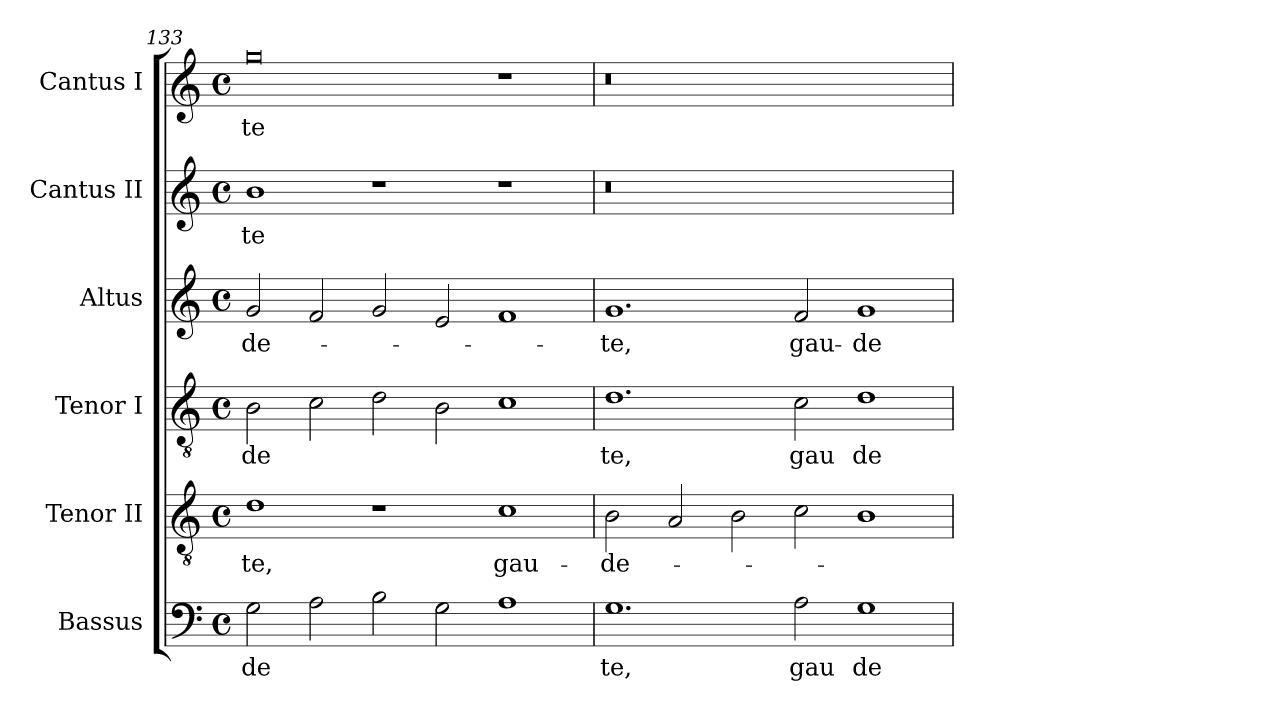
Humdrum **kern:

**kern	**text	**kern	**text	**kern	**text	**kern	**text	**kern	**text	**kern	**text
*part6	*part6	*part5	*part5	*part4	*part4	*part3	*part3	*part2	*part2	*part1	*part1
*staff6	*staff6	*staff5	*staff5	*staff4	*staff4	*staff3	*staff3	*staff2	*staff2	*staff1	*staff1
*I"Bassus	*	*I"Tenor II	*	*I"Tenor I	*	*I"Altus	*	*I"Cantus II	*	*I"Cantus I	*
*clefF4	*	*clefGv2	*	*clefGv2	*	*clefG2	*	*clefG2	*	*clefG2	*
*M4/4	*	*M4/4	*	*M4/4	*	*M4/4	*	*M4/4	*	*M4/4	*
*met(c)	*	*met(c)	*	*met(c)	*	*met(c)	*	*met(c)	*	*met(c)	*
=133	=133	=133	=133	=133	=133	=133	=133	=133	=133	=133	=133
!	!LO:LY:b:cj	!	!LO:LY:b:cj	!	!LO:LY:b:cj	!	!LO:LY:b:cj	!	!LO:LY:b:cj	!	!LO:LY:b:cj
2G\	de	1d	-te,	2B\	de	2g/	-de-	1b	te	0gg	te
2A\	.	.	.	2c\	.	2f/	.	.	.	.	.
2B\	.	1r	.	2d\	.	2g/	.	1r	.	.	.
2G\	.	.	.	2B\	.	2e/	.	.	.	.	.
!	!	!	!LO:LY:b:cj	!	!	!	!	!	!	!	!
1A	.	1c	gau-	1c	.	1f	.	1r	.	1r	.
=134	=134	=134	=134	=134	=134	=134	=134	=134	=134	=134	=134
!	!LO:LY:b:cj	!	!LO:LY:b:cj	!	!LO:LY:b:cj	!	!LO:LY:b:cj	!	!	!	!
1.G	te,	2B\	-de-	1.d	te,	1.g	-te,	0.r	.	0.r	.
.	.	2A/	.	.	.	.	.	.	.	.	.
.	.	2B\	.	.	.	.	.	.	.	.	.
!	!LO:LY:b:cj	!	!	!	!LO:LY:b:cj	!	!LO:LY:b:cj	!	!	!	!
2A\	gau	2c\	.	2c\	gau	2f/	gau-	.	.	.	.
!	!LO:LY:b:cj	!	!	!	!LO:LY:b:cj	!	!LO:LY:b:cj	!	!	!	!
1G	de	1B	.	1d	de	1g	-de-	.	.	.	.
=	=	=	=	=	=	=	=	=	=	=	=
*-	*-	*-	*-	*-	*-	*-	*-	*-	*-	*-	*-
